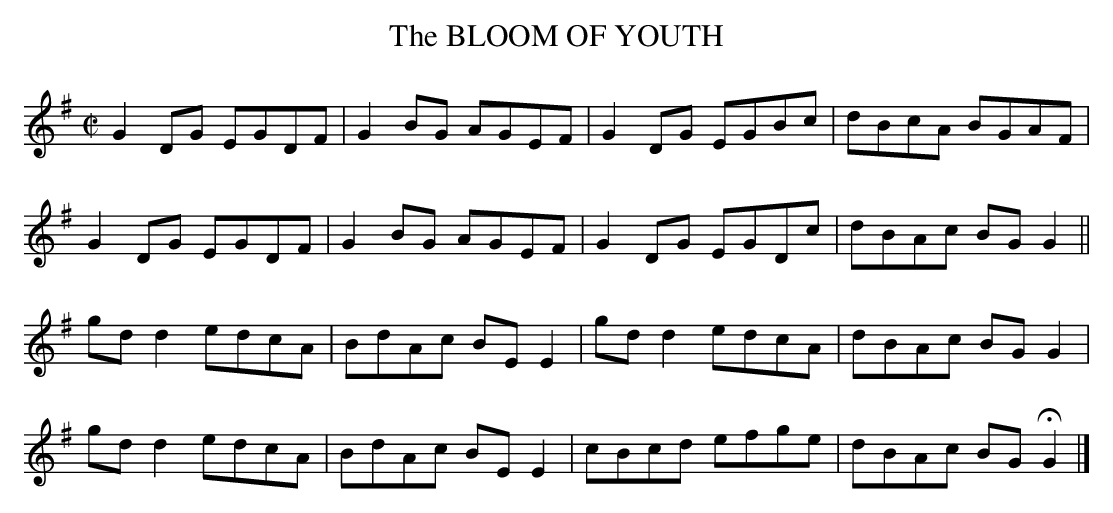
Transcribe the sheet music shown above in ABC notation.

X:1
T:BLOOM OF YOUTH, The
M:C|
L:1/8
K:G
G2DG EGDF|G2BG AGEF|G2DG EGBc|dBcA BGAF|
G2DG EGDF|G2BG AGEF|G2DG EGDc|dBAc BGG2||
gdd2 edcA|BdAc BEE2|gdd2 edcA|dBAc BGG2|
gdd2 edcA|BdAc BEE2|cBcd efge|dBAc BGHG2|]
